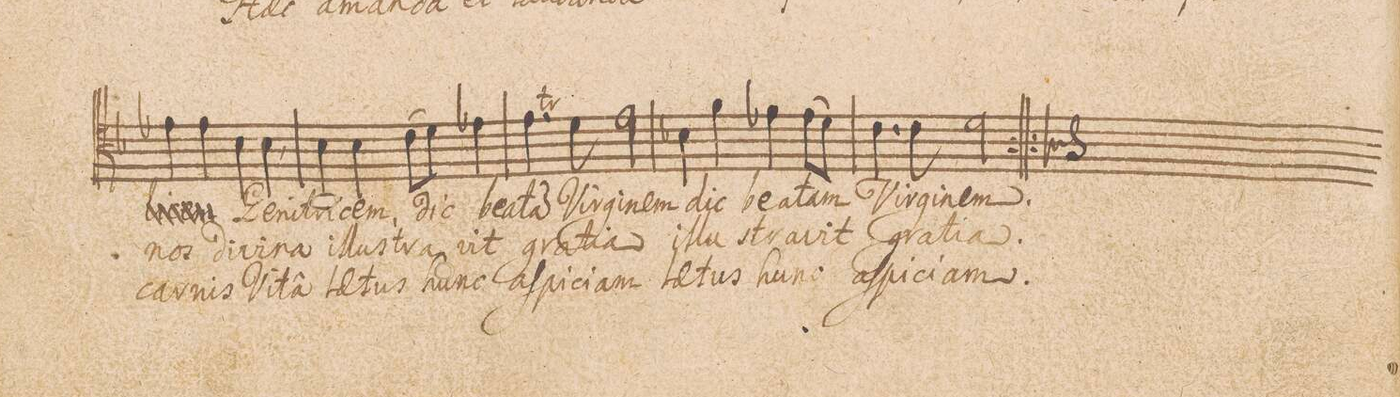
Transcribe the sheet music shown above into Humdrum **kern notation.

**kern	**text	**text	**text	**text
*I"TENOR.	*	*	*	*
*clefC4	*	*	*	*
*k[b-]	*	*	*	*
*met(c)	*	*	*	*
*M4/4	*	*	*	*
4e-X\	Ge-	nos	car-	[[li-
4e-\	-ni-	di-	-nis	-cem]]
4B-\	-tri-	-vi-	Vi-	.
4B-,<\	-cem	-na	-tâ	.
=22	=22	=22	=22	=22
4B-\	dic	il-	lae-	.
4B-\	be-	-lu-	-tus	.
(8c\L	-a-	-stra-	hunc	.
8d\J)	.	.	.	.
4e-X\	-ta(m)	-vit	a-	.
=23	=23	=23	=23	=23
4.e\	Vir-	gra-	-ſpi-	.
8d\	-gi-	-ti-	-ci-	.
2e\	-nem	-a	-am	.
=24	=24	=24	=24	=24
4B-X\	dic	il-	lae-	.
4f\	be-	-lu-	-tus	.
4e-X\	-a-	-stra-	hunc	.
(8e-\L	-tam	-vit	a-	.
8d\J)	.	.	.	.
=25	=25	=25	=25	=25
4.c\	Vir-	gra-	-ſpi-	.
8c\	-gi-	-ti-	-ci-	.
2d\	-nem.	-a.	-am.	.
==	==	==	==	==
*-	*-	*-	*-	*-
